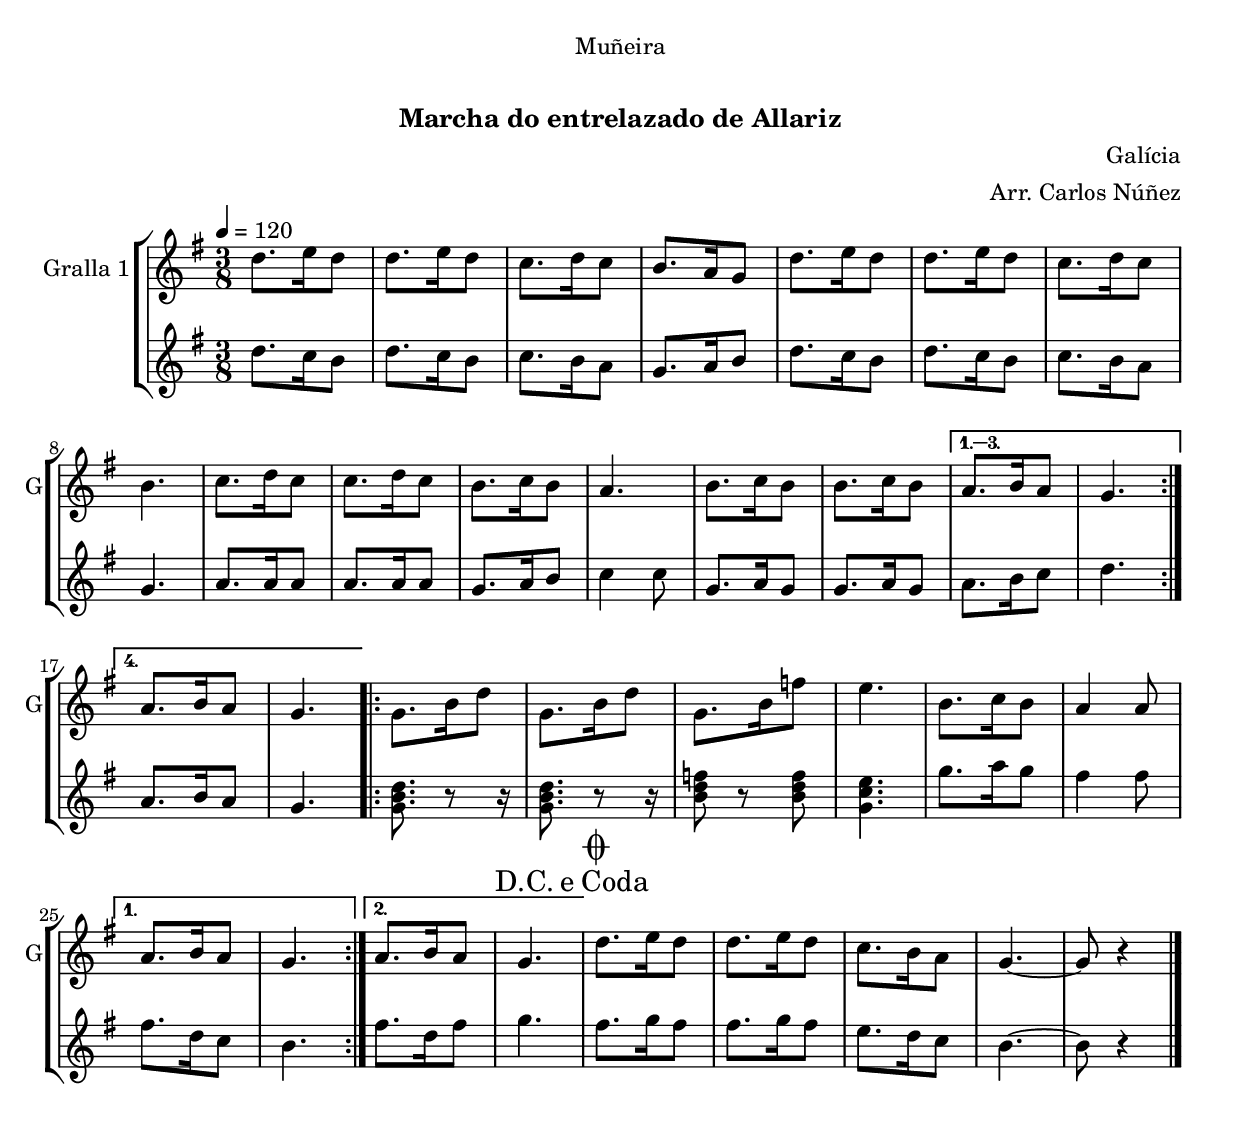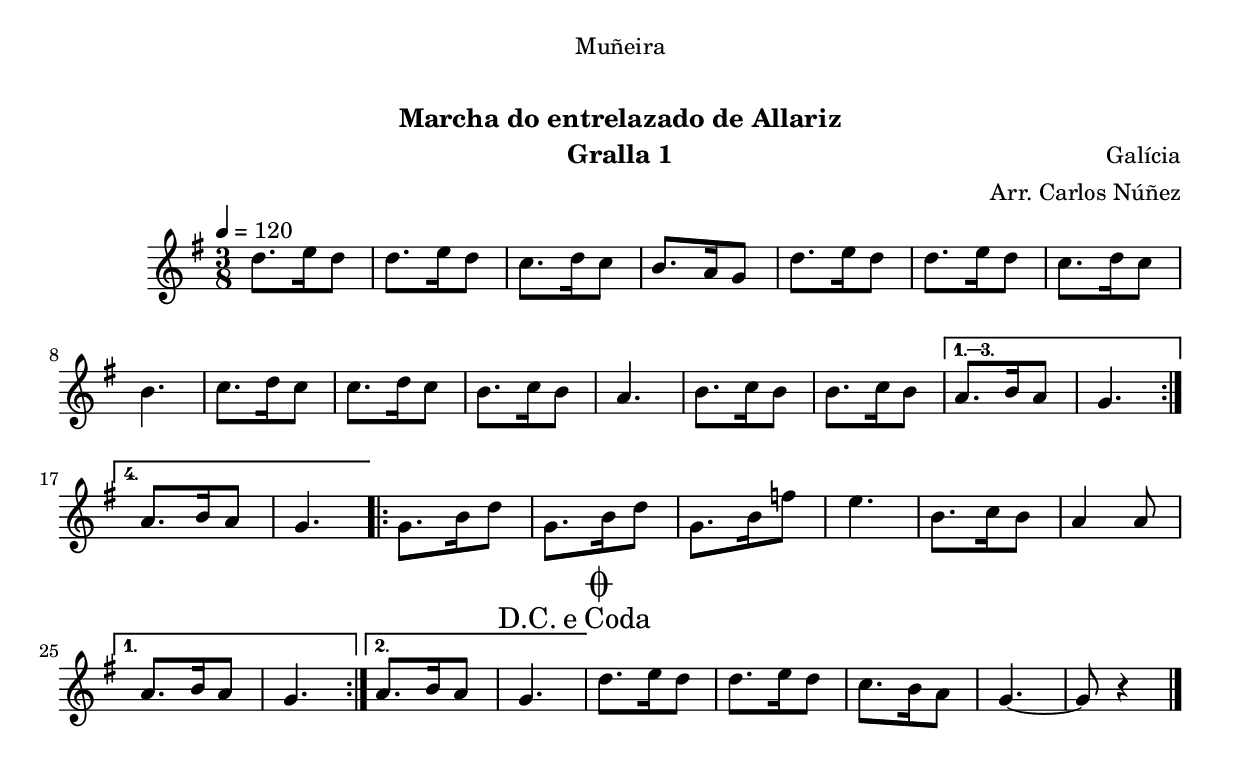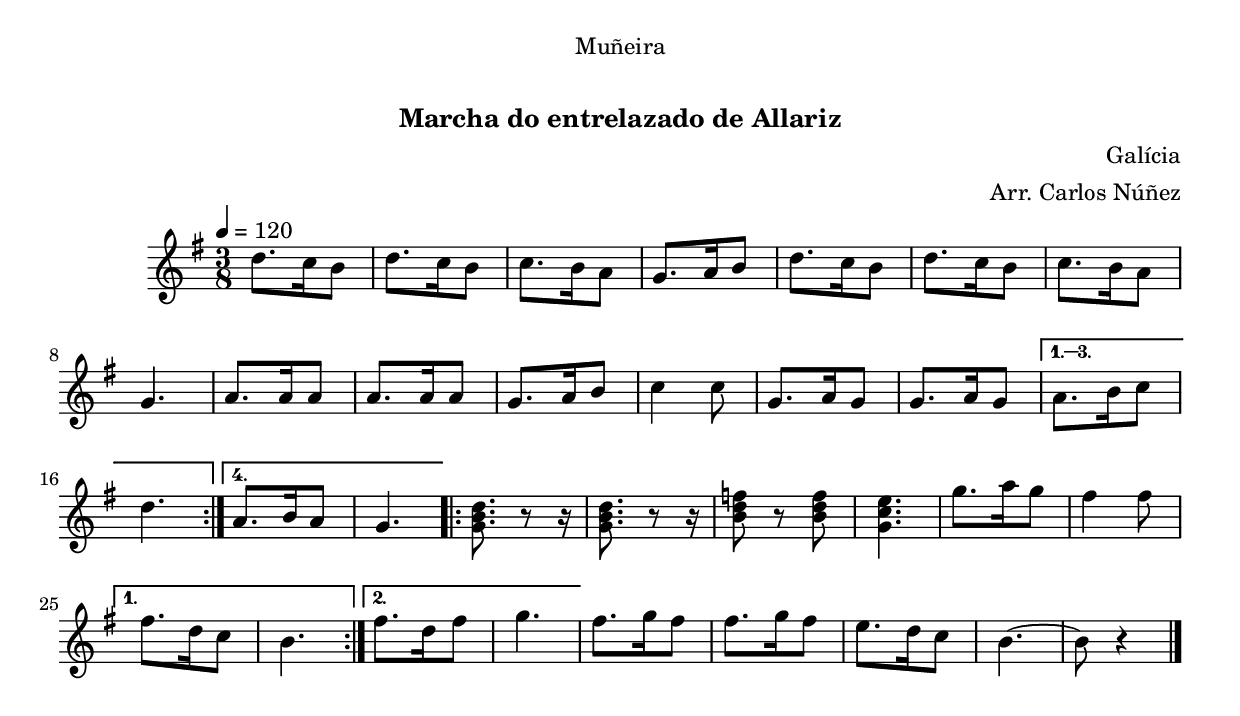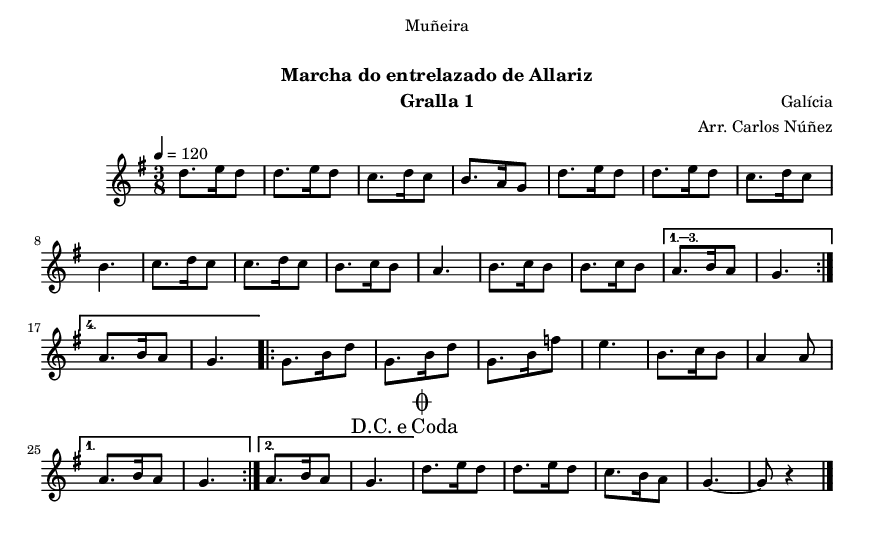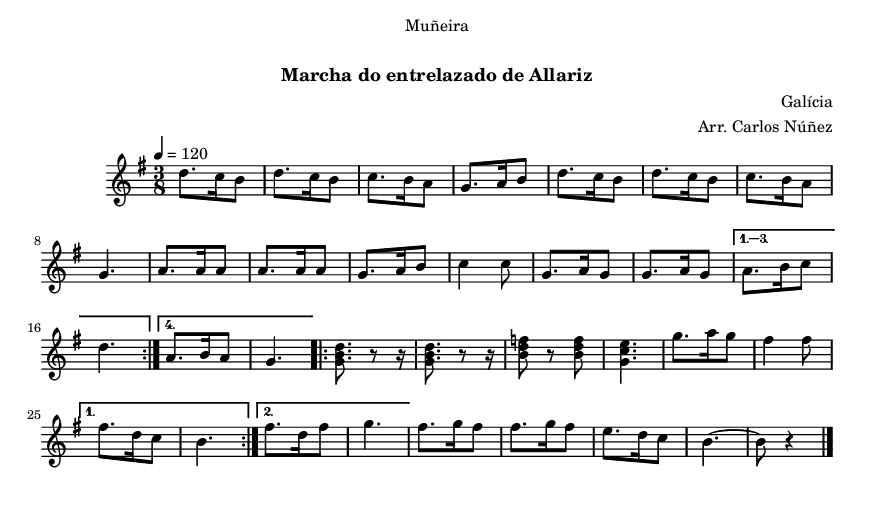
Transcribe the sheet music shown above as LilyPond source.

\version "2.16.0"

\header {
  dedication="Muñeira"
  title="   "
  subtitle="Marcha do entrelazado de Allariz"
  subsubtitle=""
  poet=""
  meter=""
  piece=""
  composer="Galícia"
  arranger="Arr. Carlos Núñez"
  opus=""
  instrument=""
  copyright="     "
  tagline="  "
}

liniaroAa =
\relative d''
{
  \tempo 4=120
  \clef treble
  \key g \major
  \time 3/8
  \repeat volta 4 { d8. e16 d8  |
  d8. e16 d8  |
  c8. d16 c8  |
  b8. a16 g8  |
  %05
  d'8. e16 d8  |
  d8. e16 d8  |
  c8. d16 c8  |
  b4.  |
  c8. d16 c8  |
  %10
  c8. d16 c8  |
  b8. c16 b8  |
  a4.  |
  b8. c16 b8  |
  b8. c16 b8 }
  %15
  \alternative { { a8. b16 a8  |
  g4. }
  { a8. b16 a8  |
  g4. } }
  \repeat volta 2 { g8. b16 d8  |
  %20
  g,8. b16 d8  |
  g,8. b16 f'8  |
   e4.  |
  b8. c16 b8  |
  a4 a8 }
  %25
  \alternative { { a8. b16 a8  |
  g4. }
  { a8. b16 a8  |
  \mark \markup {D.C. e Coda} g4. } }
  \mark \markup {\musicglyph #"scripts.coda"} d'8. e16 d8  |
  %30
  d8. e16 d8  |
  c8. b16 a8  |
  g4. ~  |
  g8 r4  \bar "|."
}

liniaroAb =
\relative d''
{
  \tempo 4=120
  \clef treble
  \key g \major
  \time 3/8
  \repeat volta 4 { d8. c16 b8  |
  d8. c16 b8  |
  c8. b16 a8  |
  g8. a16 b8  |
  %05
  d8. c16 b8  |
  d8. c16 b8  |
  c8. b16 a8  |
  g4.  |
  a8. a16 a8  |
  %10
  a8. a16 a8  |
  g8. a16 b8  |
  c4 c8  |
  g8. a16 g8  |
  g8. a16 g8 }
  %15
  \alternative { { a8. b16 c8  |
  d4. }
  { a8. b16 a8  |
  g4. } }
  \repeat volta 2 { <g b d>8. r8 r16  | % kompletite
  %20
  <g b d>8. r8 r16  | % kompletite
  <b d f>8 r <b d f>  |
  <g c e>4.  |
  g'8. a16 g8  |
  fis4 fis8 }
  %25
  \alternative { { fis8. d16 c8  |
  b4. }
  { fis'8. d16 fis8  |
  g4. } }
  fis8. g16 fis8  |
  %30
  fis8. g16 fis8  |
  e8. d16 c8  |
  b4. ~  |
  b8 r4  \bar "|."
}

\book {

\paper {
  print-page-number = false
}

\bookpart {
  \score {
    \new StaffGroup {
      \override Score.RehearsalMark #'self-alignment-X = #LEFT
      <<
        \new Staff \with {instrumentName = #"Gralla 1" shortInstrumentName = #"G"} \liniaroAa
        \new Staff \with {instrumentName = #"" shortInstrumentName = #" "} \liniaroAb
      >>
    }
    \layout {}
  }\score { \unfoldRepeats
    \new StaffGroup {
      \override Score.RehearsalMark #'self-alignment-X = #LEFT
      <<
        \new Staff \with {instrumentName = #"Gralla 1" shortInstrumentName = #"G"} \liniaroAa
        \new Staff \with {instrumentName = #"" shortInstrumentName = #" "} \liniaroAb
      >>
    }
    \midi {}
  }
}

\bookpart {
  \header {instrument="Gralla 1"}
  \score {
    \new StaffGroup {
      \override Score.RehearsalMark #'self-alignment-X = #LEFT
      <<
        \new Staff \liniaroAa
      >>
    }
    \layout {}
  }\score { \unfoldRepeats
    \new StaffGroup {
      \override Score.RehearsalMark #'self-alignment-X = #LEFT
      <<
        \new Staff \liniaroAa
      >>
    }
    \midi {}
  }
}

\bookpart {
  \header {instrument=""}
  \score {
    \new StaffGroup {
      \override Score.RehearsalMark #'self-alignment-X = #LEFT
      <<
        \new Staff \liniaroAb
      >>
    }
    \layout {}
  }\score { \unfoldRepeats
    \new StaffGroup {
      \override Score.RehearsalMark #'self-alignment-X = #LEFT
      <<
        \new Staff \liniaroAb
      >>
    }
    \midi {}
  }
}

}

\book {

\paper {
  print-page-number = false
  #(set-paper-size "a6landscape")
  #(layout-set-staff-size 14)
}

\bookpart {
  \header {instrument="Gralla 1"}
  \score {
    \new StaffGroup {
      \override Score.RehearsalMark #'self-alignment-X = #LEFT
      <<
        \new Staff \liniaroAa
      >>
    }
    \layout {}
  }
}

\bookpart {
  \header {instrument=""}
  \score {
    \new StaffGroup {
      \override Score.RehearsalMark #'self-alignment-X = #LEFT
      <<
        \new Staff \liniaroAb
      >>
    }
    \layout {}
  }
}

}

